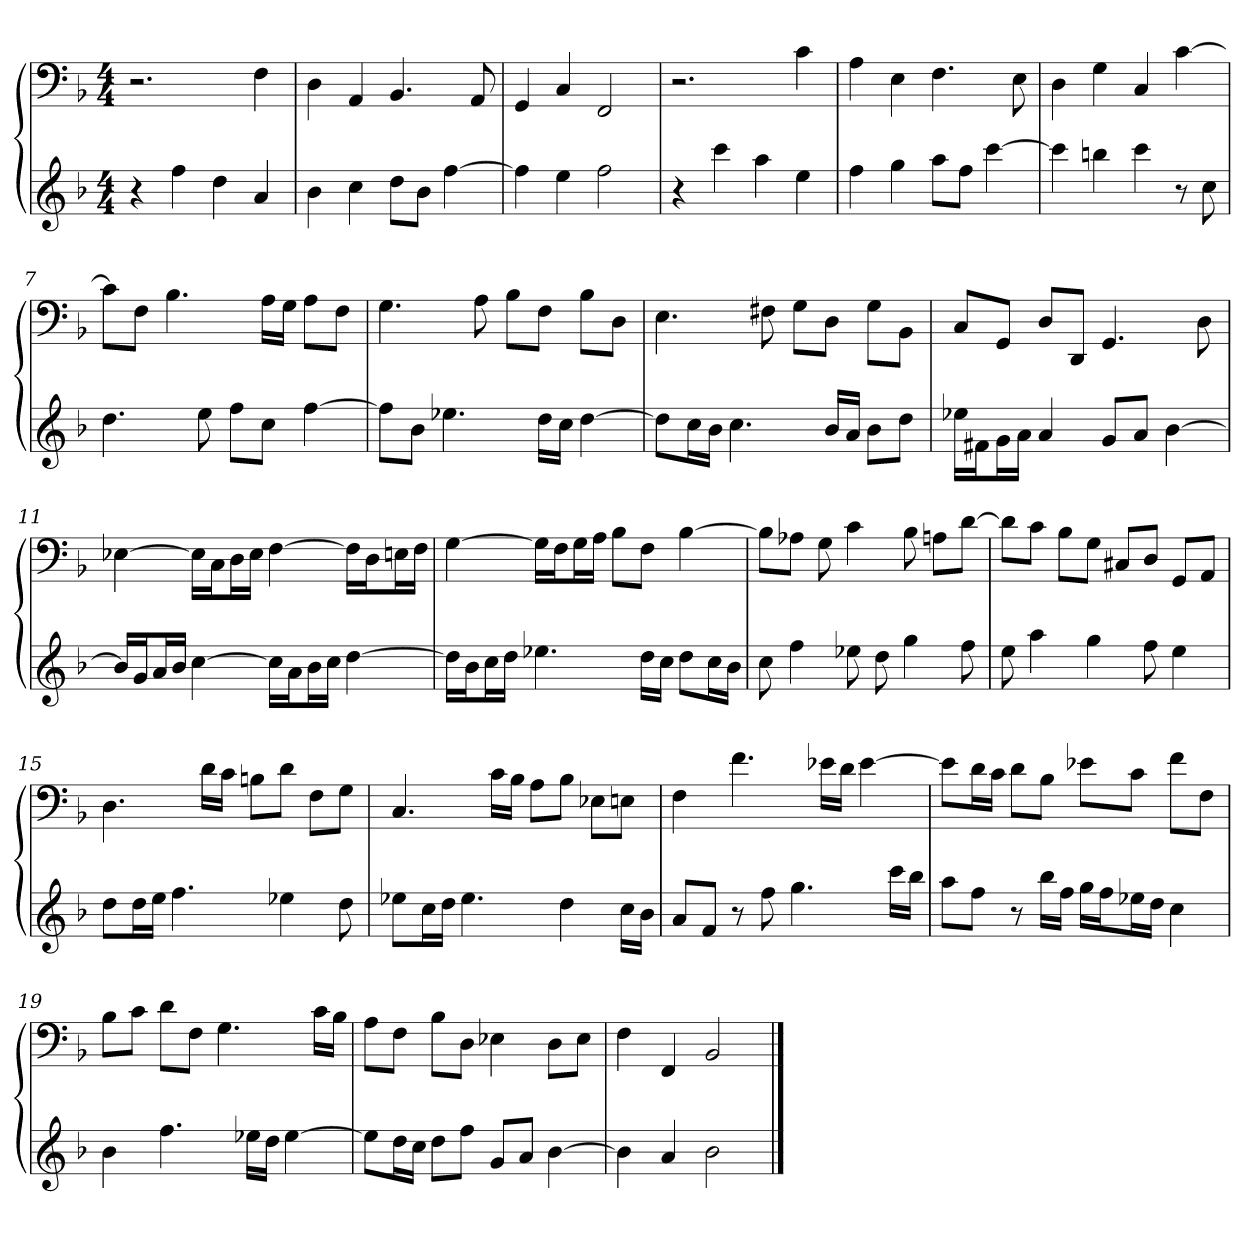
**kern	**kern
*part1	*part1
*staff2	*staff1
*k[b-]	*k[b-]
*F:	*F:
*M4/4	*M4/4
=1	=1
4r	2.r
4ff	.
4dd	.
4a	4F
=2	=2
4b-	4D
4cc	4AA
8ddL	4.BB-
8b-J	.
[4ff	.
.	8AA
=3	=3
4ff]	4GG
4ee	4C
2ff	2FF
=4	=4
4r	2.r
4ccc	.
4aa	.
4ee	4c
=5	=5
4ff	4A
4gg	4E
8aaL	4.F
8ffJ	.
[4ccc	.
.	8E
=6	=6
4ccc]	4D
4bbn	4G
4ccc	4C
8r	[4c
8cc	.
=7	=7
4.dd	8cL]
.	8FJ
.	4.B-
8ee	.
8ffL	.
8ccJ	16ALL
.	16GJJ
[4ff	8AL
.	8FJ
=8	=8
8ffL]	4.G
8b-J	.
4.ee-X	.
.	8A
.	8B-L
16ddLL	8FJ
16ccJJ	.
[4dd	8B-L
.	8DJ
=9	=9
8ddL]	4.E
16ccL	.
16b-JJ	.
4.cc	.
.	8F#X
.	8GL
16b-LL	8DJ
16aJJ	.
8b-L	8GL
8ddJ	8BB-J
=10	=10
16ee-XLL	8CL
16f#XJ	.
16gL	8GGJ
16aJJ	.
4a	8DL
.	8DDJ
8gL	4.GG
8aJ	.
[4b-	.
.	8D
=11	=11
16b-LL]	[4E-X
16gJ	.
16aL	.
16b-JJ	.
[4cc	16E-LL]
.	16CJ
.	16DL
.	16E-JJ
16ccLL]	[4F
16aJ	.
16b-L	.
16ccJJ	.
[4dd	16FLL]
.	16DJ
.	16EnL
.	16FJJ
=12	=12
16ddLL]	[4G
16b-J	.
16ccL	.
16ddJJ	.
4.ee-X	16GLL]
.	16FJ
.	16GL
.	16AJJ
.	8B-L
16ddLL	8FJ
16ccJJ	.
8ddL	[4B-
16ccL	.
16b-JJ	.
=13	=13
8cc	8B-L]
4ff	8A-XJ
.	8G
8ee-X	4c
8dd	.
4gg	8B-
.	8AnL
8ff	[8dJ
=14	=14
8ee	8dL]
4aa	8cJ
.	8B-L
4gg	8GJ
.	8C#XL
8ff	8DJ
4ee	8GGL
.	8AAJ
=15	=15
8ddL	4.D
16ddL	.
16eeJJ	.
4.ff	.
.	16dLL
.	16cJJ
.	8BnL
4ee-X	8dJ
.	8FL
8dd	8GJ
=16	=16
8ee-XL	4.C
16ccL	.
16ddJJ	.
4.ee-	.
.	16cLL
.	16B-JJ
.	8AL
4dd	8B-J
.	8E-XL
16ccLL	8EnJ
16b-JJ	.
=17	=17
8aL	4F
8fJ	.
8r	4.f
8ff	.
4.gg	.
.	16e-XLL
.	16dJJ
.	[4e-
16cccLL	.
16bb-JJ	.
=18	=18
8aaL	8e-L]
8ffJ	16dL
.	16cJJ
8r	8dL
16bb-LL	8B-J
16ffJJ	.
16ggLL	8e-XL
16ffJ	.
16ee-XL	8cJ
16ddJJ	.
4cc	8fL
.	8FJ
=19	=19
4b-	8B-L
.	8cJ
4.ff	8dL
.	8FJ
.	4.G
16ee-XLL	.
16ddJJ	.
[4ee-	.
.	16cLL
.	16B-JJ
=20	=20
8ee-L]	8AL
16ddL	8FJ
16ccJJ	.
8ddL	8B-L
8ffJ	8DJ
8gL	4E-X
8aJ	.
[4b-	8DL
.	8E-J
=21	=21
4b-]	4F
4a	4FF
2b-	2BB-
==	==
*-	*-
